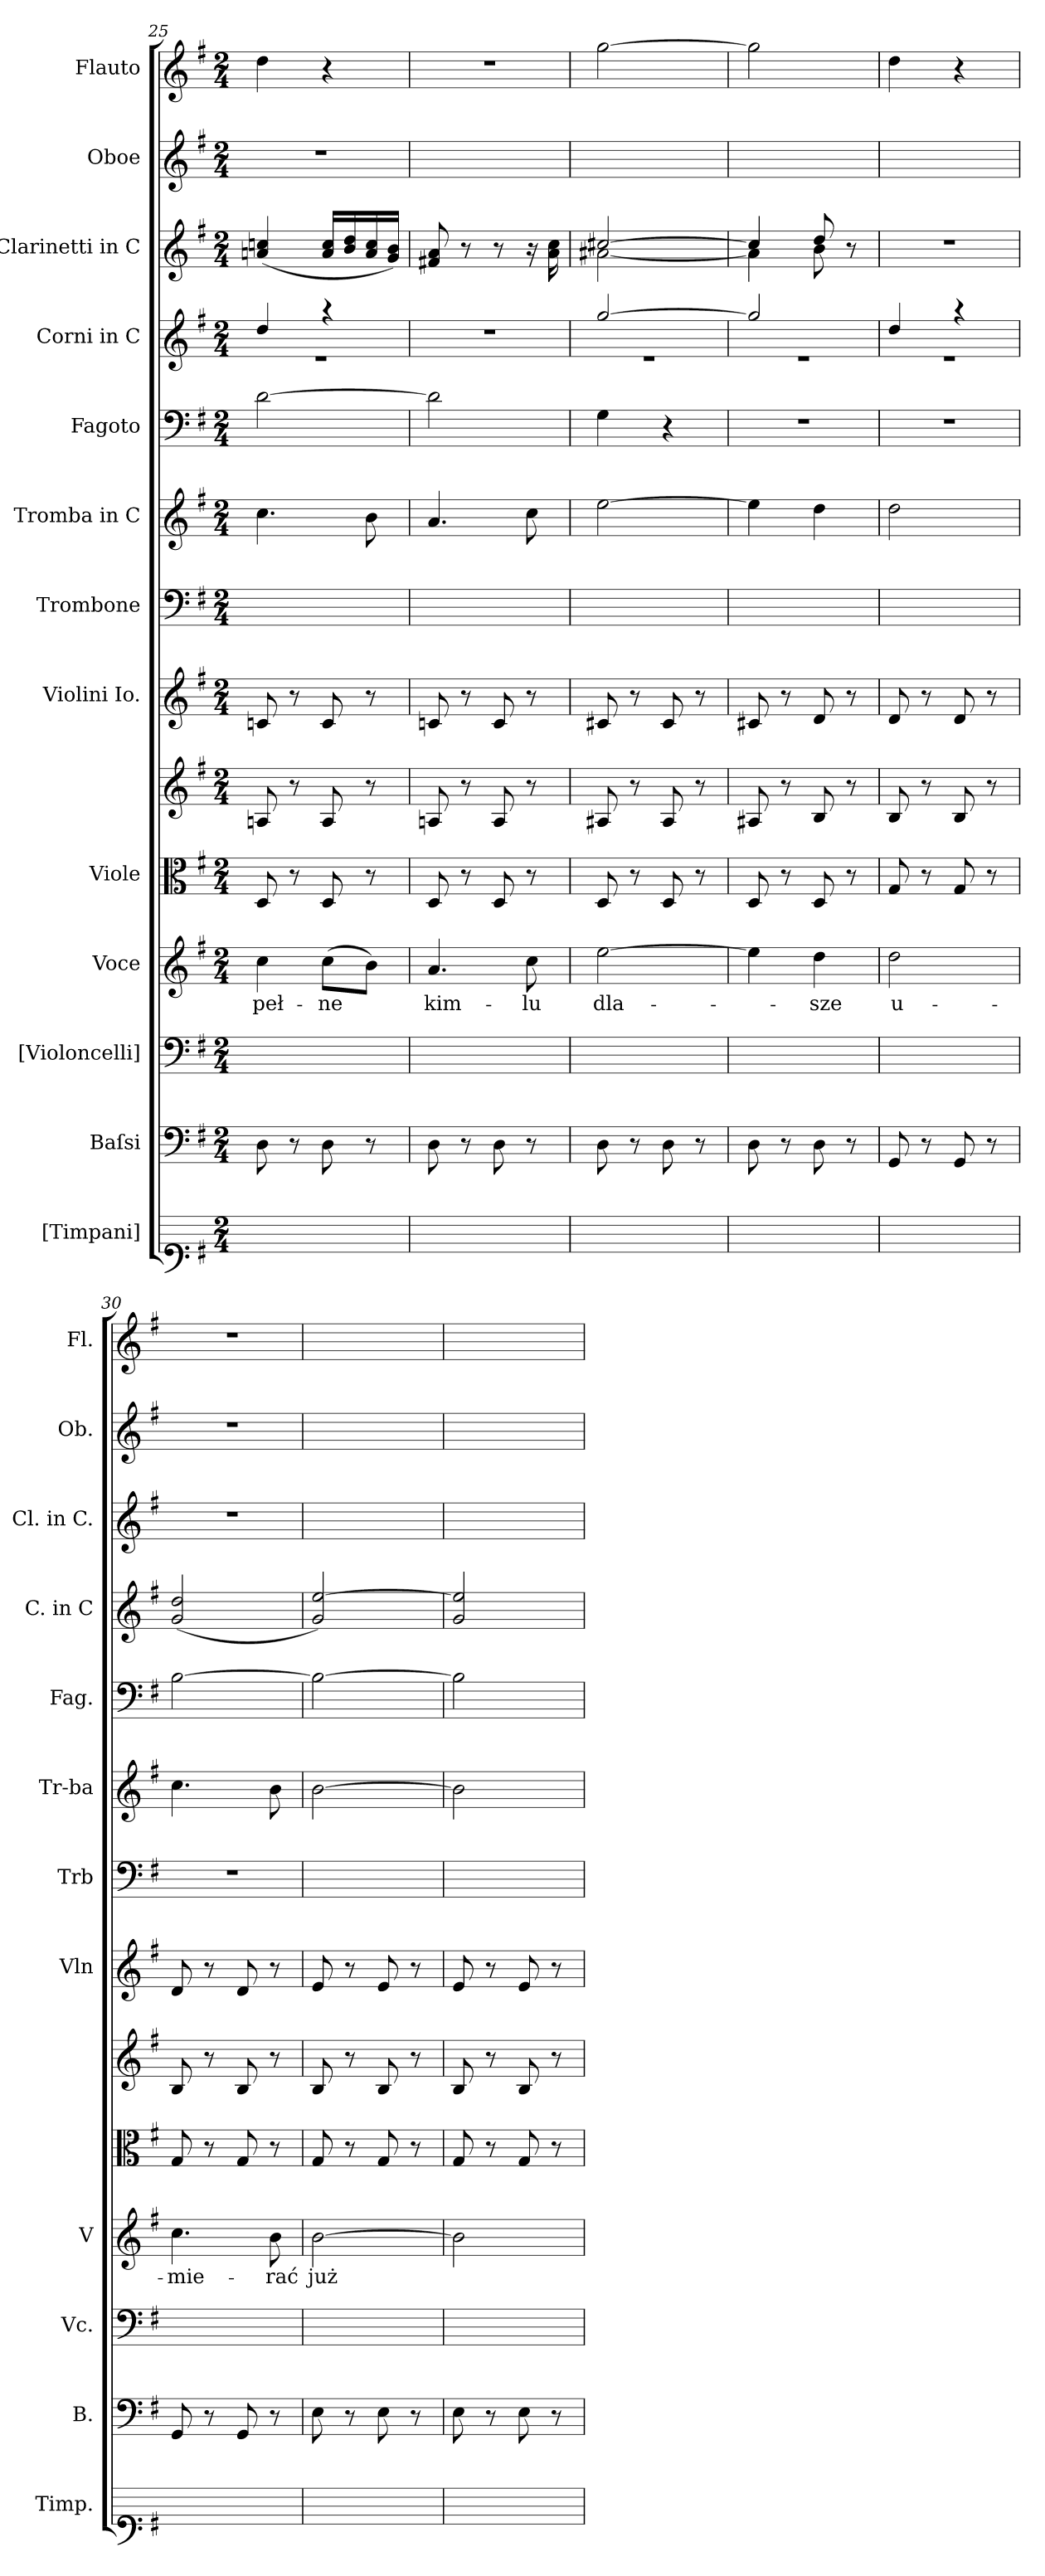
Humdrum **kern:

**kern	**kern	**kern	**kern	**text	**kern	**kern	**kern	**kern	**kern	**kern	**kern	**kern	**kern	**kern
*part14	*part13	*part12	*part11	*part11	*part10	*part9	*part8	*part7	*part6	*part5	*part4	*part3	*part2	*part1
*staff14	*staff13	*staff12	*staff11	*staff11	*staff10	*staff9	*staff8	*staff7	*staff6	*staff5	*staff4	*staff3	*staff2	*staff1
*I"[Timpani]	*I"Baſsi	*I"[Violoncelli]	*I"Voce	*	*I"Viole	*	*I"Violini Io.	*I"Trombone	*I"Tromba in C	*I"Fagoto	*I"Corni in C	*I"Clarinetti in C	*I"Oboe	*I"Flauto
*I'Timp.	*I'B.	*I'Vc.	*I'V	*	*	*	*I'Vln	*I'Trb	*I'Tr-ba	*I'Fag.	*I'C. in C	*I'Cl. in C.	*I'Ob.	*I'Fl.
*clefF1	*clefF4	*clefF4	*clefG2	*	*clefC3	*clefG2	*clefG2	*clefF4	*clefG2	*clefF4	*clefG2	*clefG2	*clefG2	*clefG2
*k[f#]	*k[f#]	*k[f#]	*k[f#]	*	*k[f#]	*k[f#]	*k[f#]	*k[f#]	*k[f#]	*k[f#]	*k[f#]	*k[f#]	*k[f#]	*k[f#]
*M2/4	*M2/4	*M2/4	*M2/4	*	*M2/4	*M2/4	*M2/4	*M2/4	*M2/4	*M2/4	*M2/4	*M2/4	*M2/4	*M2/4
=25	=25	=25	=25	=25	=25	=25	=25	=25	=25	=25	=25	=25	=25	=25
*	*	*	*	*	*	*	*	*	*	*	*^	*	*	*
2ryy	8D\	2ryy	4cc\	peł-	8D/	8An/	8cn/	2ryy	4.cc\	[2d\	4dd/	2re	(>4an/ 4ccn/	2r	4dd\
.	8r	.	.	.	8r	8r	8r	.	.	.	.	.	.	.	.
.	8D\	.	(>8cc\L	-ne	8D/	8A/	8c/	.	.	.	4raa	.	16a/ 16cc/LL	.	4r
.	.	.	.	.	.	.	.	.	.	.	.	.	16b/ 16dd/	.	.
.	8r	.	8b\J)	.	8r	8r	8r	.	8b\	.	.	.	16a/ 16cc/	.	.
.	.	.	.	.	.	.	.	.	.	.	.	.	16g/ 16b/JJ)	.	.
*	*	*	*	*	*	*	*	*	*	*	*v	*v	*	*	*
=26	=26	=26	=26	=26	=26	=26	=26	=26	=26	=26	=26	=26	=26	=26
2ryy	8D\	2ryy	4.a/	kim-	8D/	8An/	8cn/	2ryy	4.a/	2d\]	2r	8f#X/ 8a/	2ryy	2r
.	8r	.	.	.	8r	8r	8r	.	.	.	.	8r	.	.
.	8D\	.	.	.	8D/	8A/	8c/	.	.	.	.	8r	.	.
.	8r	.	8cc\	-lu	8r	8r	8r	.	8cc\	.	.	16r	.	.
.	.	.	.	.	.	.	.	.	.	.	.	16a\ 16cc\	.	.
=27	=27	=27	=27	=27	=27	=27	=27	=27	=27	=27	=27	=27	=27	=27
*	*	*	*	*	*	*	*	*	*	*	*^	*^	*	*
2ryy	8D\	2ryy	[2ee\	dla-	8D/	8A#X/	8c#X/	2ryy	[2ee\	4G\	[2gg/	2re	[2cc#X/	[2a#X\	2ryy	[2gg\
.	8r	.	.	.	8r	8r	8r	.	.	.	.	.	.	.	.	.
.	8D\	.	.	.	8D/	8A#/	8c#/	.	.	4r	.	.	.	.	.	.
.	8r	.	.	.	8r	8r	8r	.	.	.	.	.	.	.	.	.
=28	=28	=28	=28	=28	=28	=28	=28	=28	=28	=28	=28	=28	=28	=28	=28	=28
2ryy	8D\	2ryy	4ee\]	.	8D/	8A#X/	8c#X/	2ryy	4ee\]	2r	2gg/]	2re	4cc#/]	4a#\]	2ryy	2gg\]
.	8r	.	.	.	8r	8r	8r	.	.	.	.	.	.	.	.	.
.	8D\	.	4dd\	-sze	8D/	8B/	8d/	.	4dd\	.	.	.	8dd/	8b\	.	.
.	8r	.	.	.	8r	8r	8r	.	.	.	.	.	8r	8rcyy	.	.
*	*	*	*	*	*	*	*	*	*	*	*	*	*v	*v	*	*
=29	=29	=29	=29	=29	=29	=29	=29	=29	=29	=29	=29	=29	=29	=29	=29
2ryy	8GG/	2ryy	2dd\	u-	8G/	8B/	8d/	2ryy	2dd\	2r	4dd/	2re	2r	2ryy	4dd\
.	8r	.	.	.	8r	8r	8r	.	.	.	.	.	.	.	.
.	8GG/	.	.	.	8G/	8B/	8d/	.	.	.	4raa	.	.	.	4r
.	8r	.	.	.	8r	8r	8r	.	.	.	.	.	.	.	.
*	*	*	*	*	*	*	*	*	*	*	*v	*v	*	*	*
=30	=30	=30	=30	=30	=30	=30	=30	=30	=30	=30	=30	=30	=30	=30
2ryy	8GG/	2ryy	4.cc\	-mie-	8G/	8B/	8d/	2r	4.cc\	[>2B\	(>2g/ 2dd/	2r	2r	2r
.	8r	.	.	.	8r	8r	8r	.	.	.	.	.	.	.
.	8GG/	.	.	.	8G/	8B/	8d/	.	.	.	.	.	.	.
.	8r	.	8b\	-rać	8r	8r	8r	.	8b\	.	.	.	.	.
=31	=31	=31	=31	=31	=31	=31	=31	=31	=31	=31	=31	=31	=31	=31
2ryy	8E\	2ryy	[2b\	już	8G/	8B/	8e/	2ryy	[2b\	2B\_	2g/ [2ee/)	2ryy	2ryy	2ryy
.	8r	.	.	.	8r	8r	8r	.	.	.	.	.	.	.
.	8E\	.	.	.	8G/	8B/	8e/	.	.	.	.	.	.	.
.	8r	.	.	.	8r	8r	8r	.	.	.	.	.	.	.
=32	=32	=32	=32	=32	=32	=32	=32	=32	=32	=32	=32	=32	=32	=32
2ryy	8E\	2ryy	2b\]	.	8G/	8B/	8e/	2ryy	2b\]	2B\]	2g/ 2ee]/	2ryy	2ryy	2ryy
.	8r	.	.	.	8r	8r	8r	.	.	.	.	.	.	.
.	8E\	.	.	.	8G/	8B/	8e/	.	.	.	.	.	.	.
.	8r	.	.	.	8r	8r	8r	.	.	.	.	.	.	.
=	=	=	=	=	=	=	=	=	=	=	=	=	=	=
*-	*-	*-	*-	*-	*-	*-	*-	*-	*-	*-	*-	*-	*-	*-
